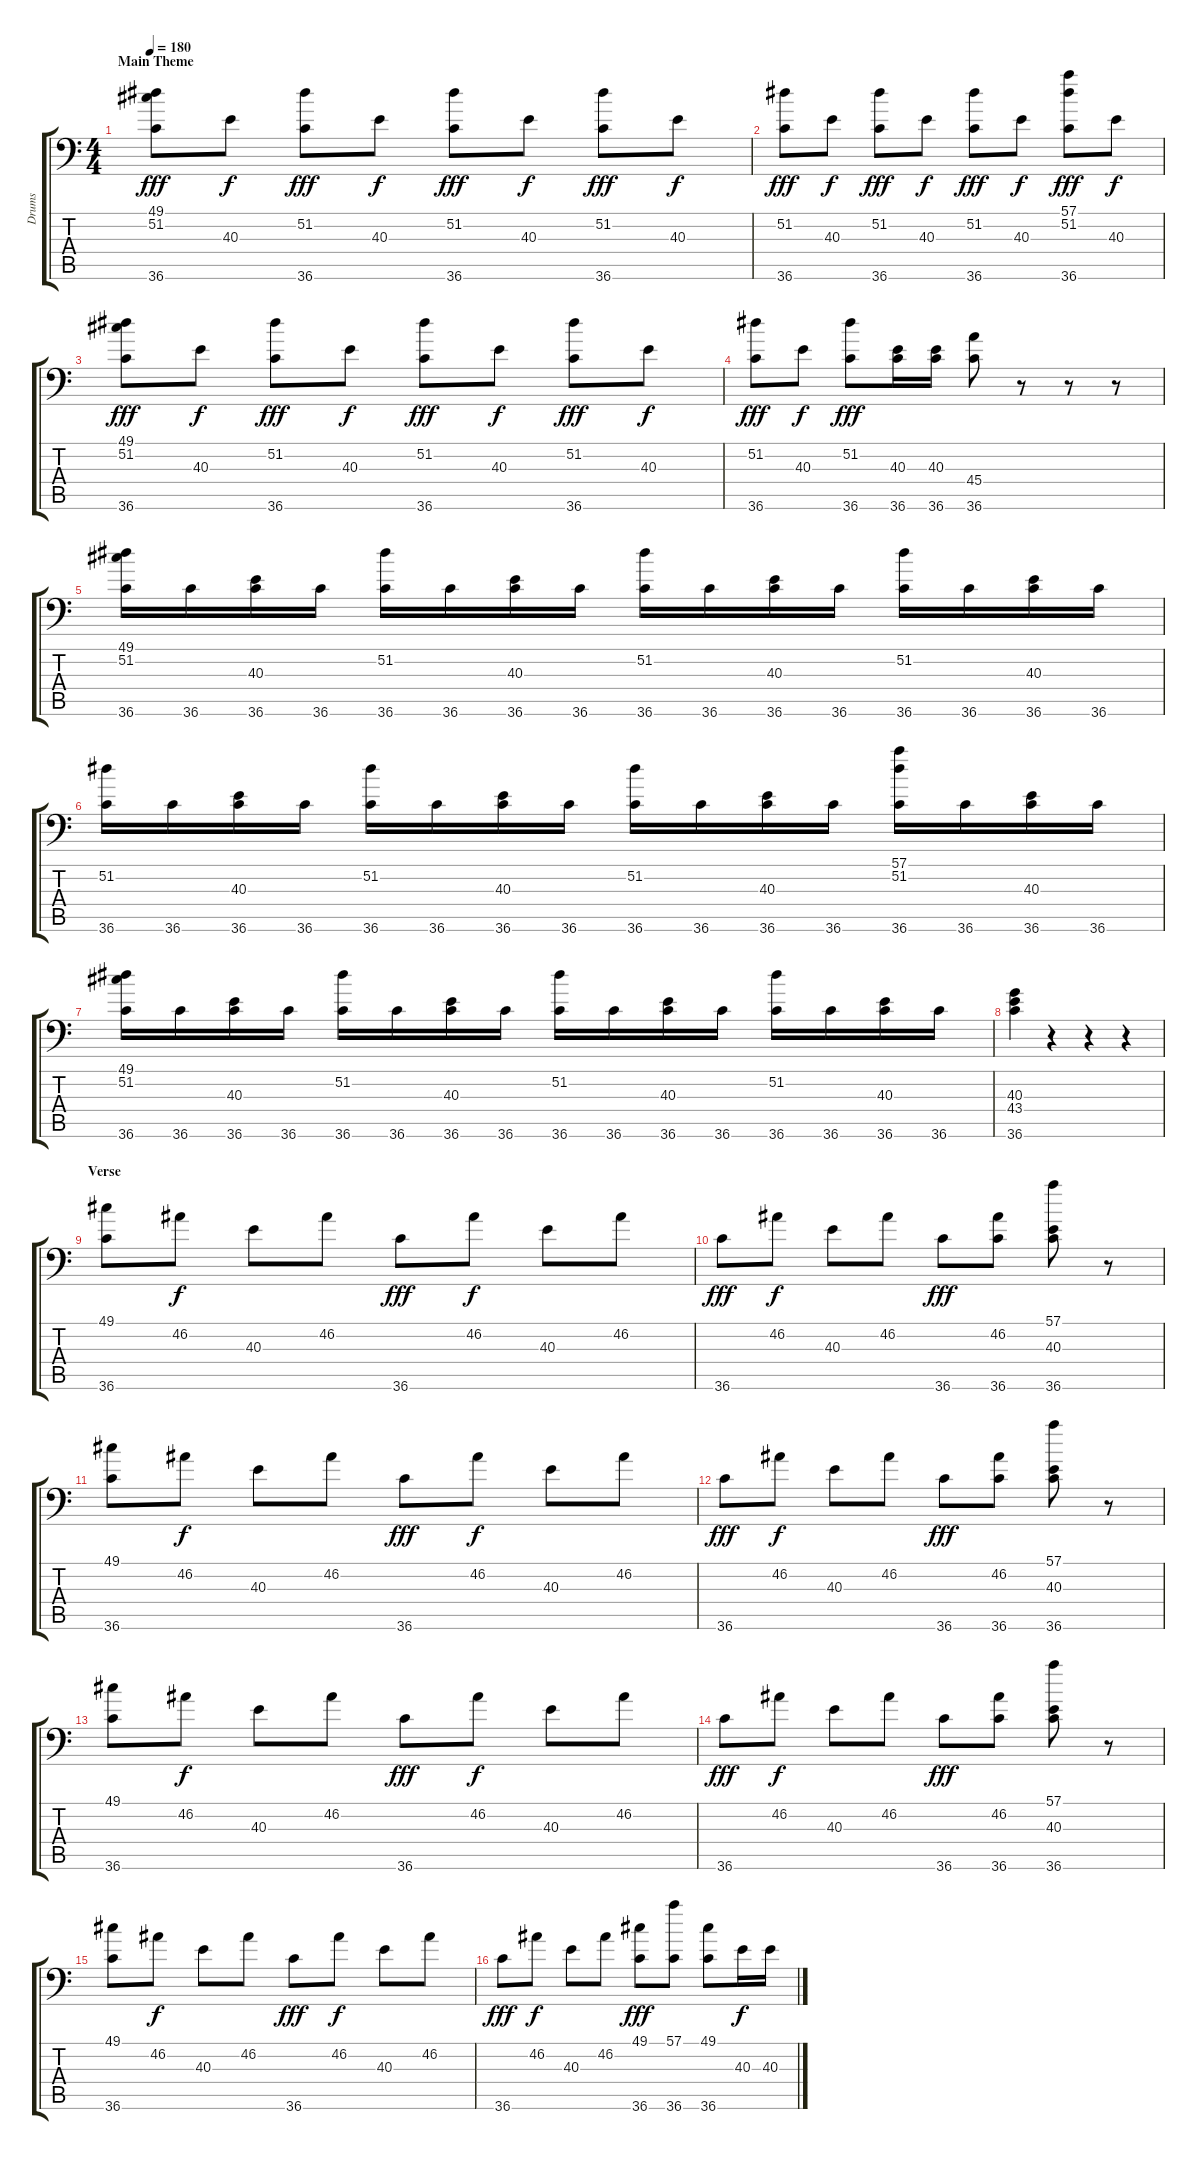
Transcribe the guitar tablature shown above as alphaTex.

\track ("Drums" "Drums") {instrument acousticgrandpiano}
\staff {score tabs}
\tuning (C-1 C-1 C-1 C-1 C-1 C-1) {hide}
\ts (4 4)
\section ("" "Main Theme")
\tempo 180
\clef f4
\ks c
(49.1 51.2 36.6).8{dy fff} 40.3.8{dy f} (51.2 36.6).8{dy fff} 40.3.8{dy f} (51.2 36.6).8{dy fff} 40.3.8{dy f} (51.2 36.6).8{dy fff} 40.3.8{dy f} |
(51.2 36.6).8{dy fff} 40.3.8{dy f} (51.2 36.6).8{dy fff} 40.3.8{dy f} (51.2 36.6).8{dy fff} 40.3.8{dy f} (57.1 51.2 36.6).8{dy fff} 40.3.8{dy f} |
(49.1 51.2 36.6).8{dy fff} 40.3.8{dy f} (51.2 36.6).8{dy fff} 40.3.8{dy f} (51.2 36.6).8{dy fff} 40.3.8{dy f} (51.2 36.6).8{dy fff} 40.3.8{dy f} |
(51.2 36.6).8{dy fff} 40.3.8{dy f} (51.2 36.6).8{dy fff} (40.3 36.6).16 (40.3 36.6).16 (45.4 36.6).8 r.8 r.8 r.8 |
(49.1 51.2 36.6).16 36.6.16 (40.3 36.6).16 36.6.16 (51.2 36.6).16 36.6.16 (40.3 36.6).16 36.6.16 (51.2 36.6).16 36.6.16 (40.3 36.6).16 36.6.16 (51.2 36.6).16 36.6.16 (40.3 36.6).16 36.6.16 |
(51.2 36.6).16 36.6.16 (40.3 36.6).16 36.6.16 (51.2 36.6).16 36.6.16 (40.3 36.6).16 36.6.16 (51.2 36.6).16 36.6.16 (40.3 36.6).16 36.6.16 (57.1 51.2 36.6).16 36.6.16 (40.3 36.6).16 36.6.16 |
(49.1 51.2 36.6).16 36.6.16 (40.3 36.6).16 36.6.16 (51.2 36.6).16 36.6.16 (40.3 36.6).16 36.6.16 (51.2 36.6).16 36.6.16 (40.3 36.6).16 36.6.16 (51.2 36.6).16 36.6.16 (40.3 36.6).16 36.6.16 |
(40.3 43.4 36.6).4 r.4 r.4 r.4 |
\section ("" "Verse")
(49.1 36.6).8 46.2.8{dy f} 40.3.8 46.2.8 36.6.8{dy fff} 46.2.8{dy f} 40.3.8 46.2.8 |
36.6.8{dy fff} 46.2.8{dy f} 40.3.8 46.2.8 36.6.8{dy fff} (46.2 36.6).8 (57.1 40.3 36.6).8 r.8 |
(49.1 36.6).8 46.2.8{dy f} 40.3.8 46.2.8 36.6.8{dy fff} 46.2.8{dy f} 40.3.8 46.2.8 |
36.6.8{dy fff} 46.2.8{dy f} 40.3.8 46.2.8 36.6.8{dy fff} (46.2 36.6).8 (57.1 40.3 36.6).8 r.8 |
(49.1 36.6).8 46.2.8{dy f} 40.3.8 46.2.8 36.6.8{dy fff} 46.2.8{dy f} 40.3.8 46.2.8 |
36.6.8{dy fff} 46.2.8{dy f} 40.3.8 46.2.8 36.6.8{dy fff} (46.2 36.6).8 (57.1 40.3 36.6).8 r.8 |
(49.1 36.6).8 46.2.8{dy f} 40.3.8 46.2.8 36.6.8{dy fff} 46.2.8{dy f} 40.3.8 46.2.8 |
36.6.8{dy fff} 46.2.8{dy f} 40.3.8 46.2.8 (49.1 36.6).8{dy fff} (57.1 36.6).8 (49.1 36.6).8 40.3.16{dy f} 40.3.16
